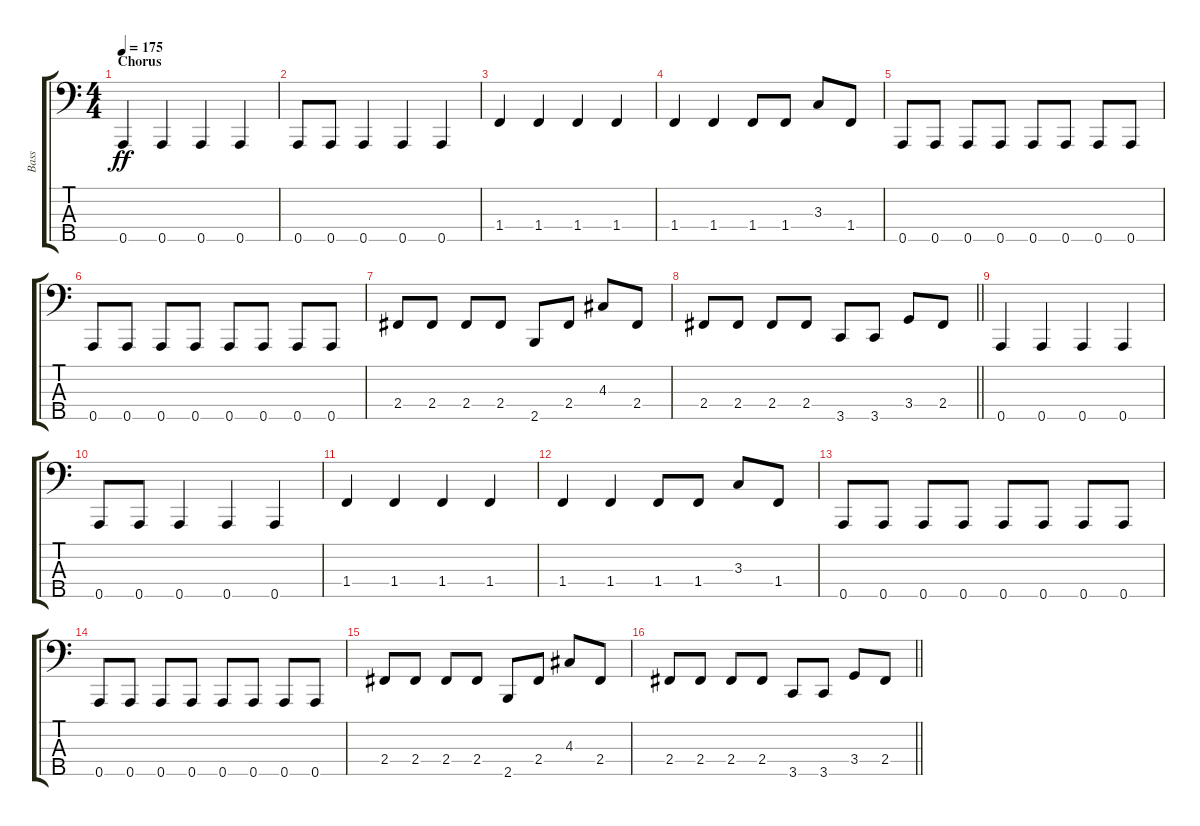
\track ("Bass" "Bass") {instrument electricbasspick}
\staff {score tabs}
\tuning (G2 D2 A1 E1 A0) {hide}
\ts (4 4)
\section ("" "Chorus")
\tempo 175
\clef f4
\ks c
0.5.4{dy ff} 0.5.4 0.5.4 0.5.4 |
0.5.8 0.5.8 0.5.4 0.5.4 0.5.4 |
1.4.4 1.4.4 1.4.4 1.4.4 |
1.4.4 1.4.4 1.4.8 1.4.8 3.3.8 1.4.8 |
0.5.8 0.5.8 0.5.8 0.5.8 0.5.8 0.5.8 0.5.8 0.5.8 |
0.5.8 0.5.8 0.5.8 0.5.8 0.5.8 0.5.8 0.5.8 0.5.8 |
2.4.8 2.4.8 2.4.8 2.4.8 2.5.8 2.4.8 4.3.8 2.4.8 |
\barLineRight lightlight
2.4.8 2.4.8 2.4.8 2.4.8 3.5.8 3.5.8 3.4.8 2.4.8 |
0.5.4 0.5.4 0.5.4 0.5.4 |
0.5.8 0.5.8 0.5.4 0.5.4 0.5.4 |
1.4.4 1.4.4 1.4.4 1.4.4 |
1.4.4 1.4.4 1.4.8 1.4.8 3.3.8 1.4.8 |
0.5.8 0.5.8 0.5.8 0.5.8 0.5.8 0.5.8 0.5.8 0.5.8 |
0.5.8 0.5.8 0.5.8 0.5.8 0.5.8 0.5.8 0.5.8 0.5.8 |
2.4.8 2.4.8 2.4.8 2.4.8 2.5.8 2.4.8 4.3.8 2.4.8 |
\barLineRight lightlight
2.4.8 2.4.8 2.4.8 2.4.8 3.5.8 3.5.8 3.4.8 2.4.8
